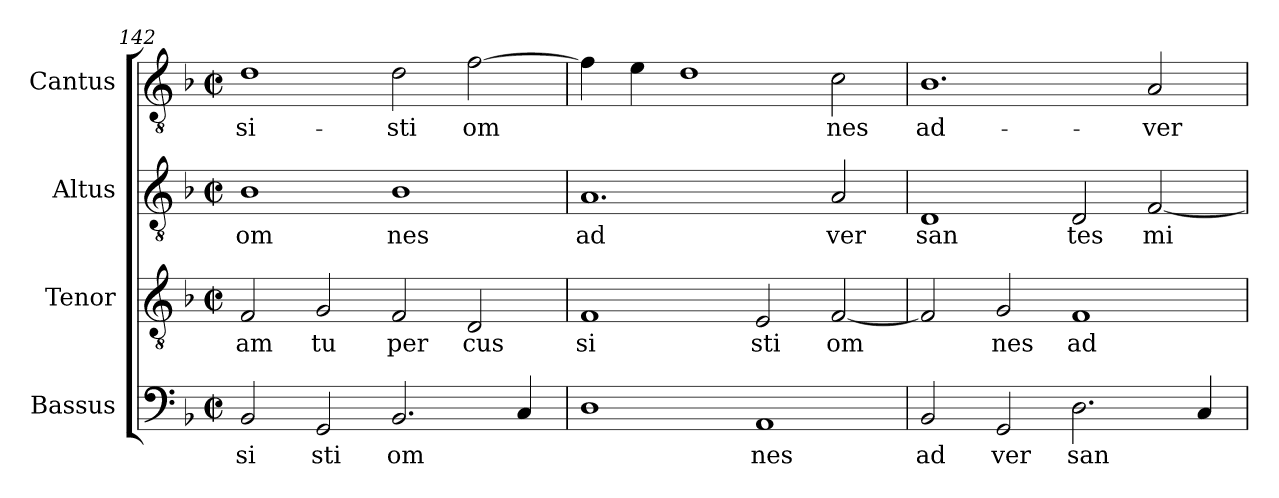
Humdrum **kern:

**kern	**text	**kern	**text	**kern	**text	**kern	**text
*part4	*part4	*part3	*part3	*part2	*part2	*part1	*part1
*staff4	*staff4	*staff3	*staff3	*staff2	*staff2	*staff1	*staff1
*I"Bassus	*	*I"Tenor	*	*I"Altus	*	*I"Cantus	*
*clefF4	*	*clefGv2	*	*clefGv2	*	*clefGv2	*
*k[b-]	*	*k[b-]	*	*k[b-]	*	*k[b-]	*
*F:	*	*F:	*	*F:	*	*F:	*
*M2/2	*	*M2/2	*	*M2/2	*	*M2/2	*
*met(c|)	*	*met(c|)	*	*met(c|)	*	*met(c|)	*
=142	=142	=142	=142	=142	=142	=142	=142
!	!LO:LY:b:cj	!	!LO:LY:b:cj	!	!LO:LY:b:cj	!	!LO:LY:b:cj
2BB-/	si	2F/	am	1B-	om	1d	-si-
!	!LO:LY:b:cj	!	!LO:LY:b:cj	!	!	!	!
2GG/	sti	2G/	tu	.	.	.	.
!	!LO:LY:b:cj	!	!LO:LY:b:cj	!	!LO:LY:b:cj	!	!LO:LY:b:cj
2.BB-/	om	2F/	per	1B-	nes	2d\	-sti
!	!	!	!LO:LY:b:cj	!	!	!	!LO:LY:b:cj
.	.	2D/	cus	.	.	[>2f\	om-
!	!LO:LY:b:cj	!	!	!	!	!	!
4C/	.	.	.	.	.	.	.
=143	=143	=143	=143	=143	=143	=143	=143
!	!LO:LY:b:cj	!	!LO:LY:b:cj	!	!LO:LY:b:cj	!	!LO:LY:b:cj
1D	.	1F	si	1.A	ad	4f\]	--
!	!	!	!	!	!	!	!LO:LY:b:cj
.	.	.	.	.	.	4e\	--
!	!	!	!	!	!	!	!LO:LY:b:cj
.	.	.	.	.	.	1d	--
!	!LO:LY:b:cj	!	!LO:LY:b:cj	!	!	!	!
1AA	nes	2E/	sti	.	.	.	.
!	!	!	!LO:LY:b:cj	!	!LO:LY:b:cj	!	!LO:LY:b:cj
.	.	[<2F/	om	2A/	ver	2c\	-nes
=144	=144	=144	=144	=144	=144	=144	=144
!	!LO:LY:b:cj	!	!LO:LY:b:cj	!	!LO:LY:b:cj	!	!LO:LY:b:cj
2BB-/	ad	2F/]	.	1D	san	1.B-	ad-
!	!LO:LY:b:cj	!	!LO:LY:b:cj	!	!	!	!
2GG/	ver	2G/	nes	.	.	.	.
!	!LO:LY:b:cj	!	!LO:LY:b:cj	!	!LO:LY:b:cj	!	!
2.D\	san	1F	ad	2D/	tes	.	.
!	!	!	!	!	!LO:LY:b:cj	!	!LO:LY:b:cj
.	.	.	.	[<2F/	mi	2A/	-ver-
!	!LO:LY:b:cj	!	!	!	!	!	!
4C/	.	.	.	.	.	.	.
=	=	=	=	=	=	=	=
*-	*-	*-	*-	*-	*-	*-	*-
